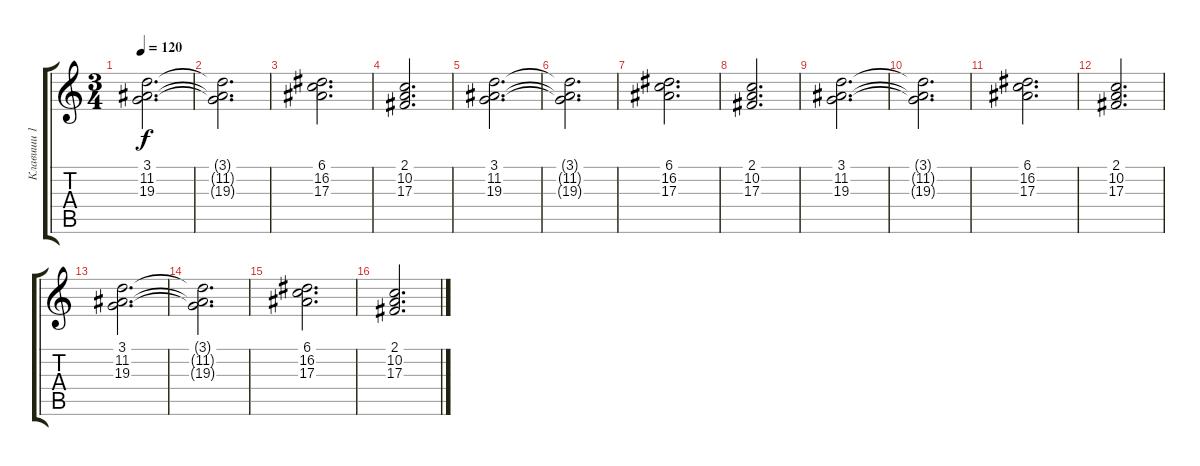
\track ("Клавиши 1" "Клавиши 1") {instrument choiraahs}
\staff {score tabs}
\tuning (E4 B3 G3 D3 A2 E2) {hide}
\ts (3 4)
\tempo 120
\clef g2
\ks c
(3.1 11.2 19.3).2{d dy f} |
(3.1{t} 11.2{t} 19.3{t}).2{d} |
(6.1 16.2 17.3).2{d} |
(2.1 10.2 17.3).2{d} |
(3.1 11.2 19.3).2{d} |
(3.1{t} 11.2{t} 19.3{t}).2{d} |
(6.1 16.2 17.3).2{d} |
(2.1 10.2 17.3).2{d} |
(3.1 11.2 19.3).2{d} |
(3.1{t} 11.2{t} 19.3{t}).2{d} |
(6.1 16.2 17.3).2{d} |
(2.1 10.2 17.3).2{d} |
(3.1 11.2 19.3).2{d} |
(3.1{t} 11.2{t} 19.3{t}).2{d} |
(6.1 16.2 17.3).2{d} |
(2.1 10.2 17.3).2{d}
